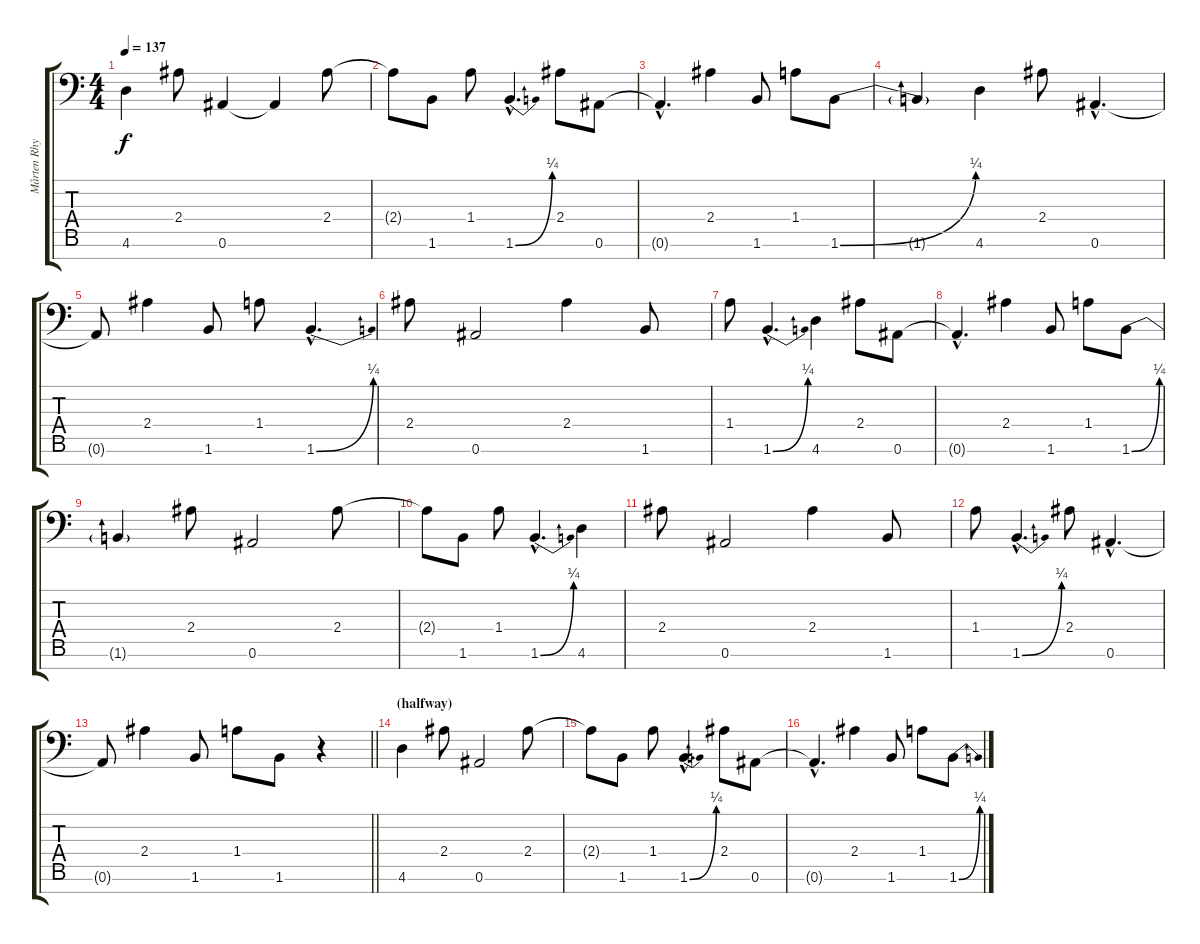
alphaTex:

\track ("Mårten Rhythm" "Mårten Rhy") {instrument distortionguitar}
\staff {score tabs}
\tuning (Bb3 Gb3 Db3 Ab2 Eb2 Bb1 F1) {hide}
\ts (4 4)
\tempo 137
\clef f4
\ks c
4.6.4{dy f} 2.4.8 0.6.4 0.6{t}.4 2.4.8 |
2.4{t}.8 1.6.8 1.4.8 1.6{be (bend 0 0 60 1) hac}.4{d} 2.4.8 0.6.8 |
0.6{hac t}.4{d} 2.4.4 1.6.8 1.4.8 1.6{be (bend 0 0 60 1)}.8 |
1.6{t}.4 4.6.4 2.4.8 0.6{hac}.4{d} |
0.6{t}.8 2.4.4 1.6.8 1.4.8 1.6{be (bend 0 0 60 1) hac}.4{d} |
2.4.8 0.6.2 2.4.4 1.6.8 |
1.4.8 1.6{be (bend 0 0 60 1) hac}.4{d} 4.6.4 2.4.8 0.6.8 |
0.6{hac t}.4{d} 2.4.4 1.6.8 1.4.8 1.6{be (bend 0 0 60 1)}.8 |
1.6{t}.4 2.4.8 0.6.2 2.4.8 |
2.4{t}.8 1.6.8 1.4.8 1.6{be (bend 0 0 60 1) hac}.4{d} 4.6.4 |
2.4.8 0.6.2 2.4.4 1.6.8 |
1.4.8 1.6{be (bend 0 0 60 1) hac}.4{d} 2.4.8 0.6{hac}.4{d} |
\barLineRight lightlight
0.6{t}.8 2.4.4 1.6.8 1.4.8 1.6.8 r.4 |
\section ("" "(halfway)")
4.6.4 2.4.8 0.6.2 2.4.8 |
2.4{t}.8 1.6.8 1.4.8 1.6{be (bend 0 0 60 1) hac}.4{d} 2.4.8 0.6.8 |
0.6{hac t}.4{d} 2.4.4 1.6.8 1.4.8 1.6{be (bend 0 0 60 1)}.8
